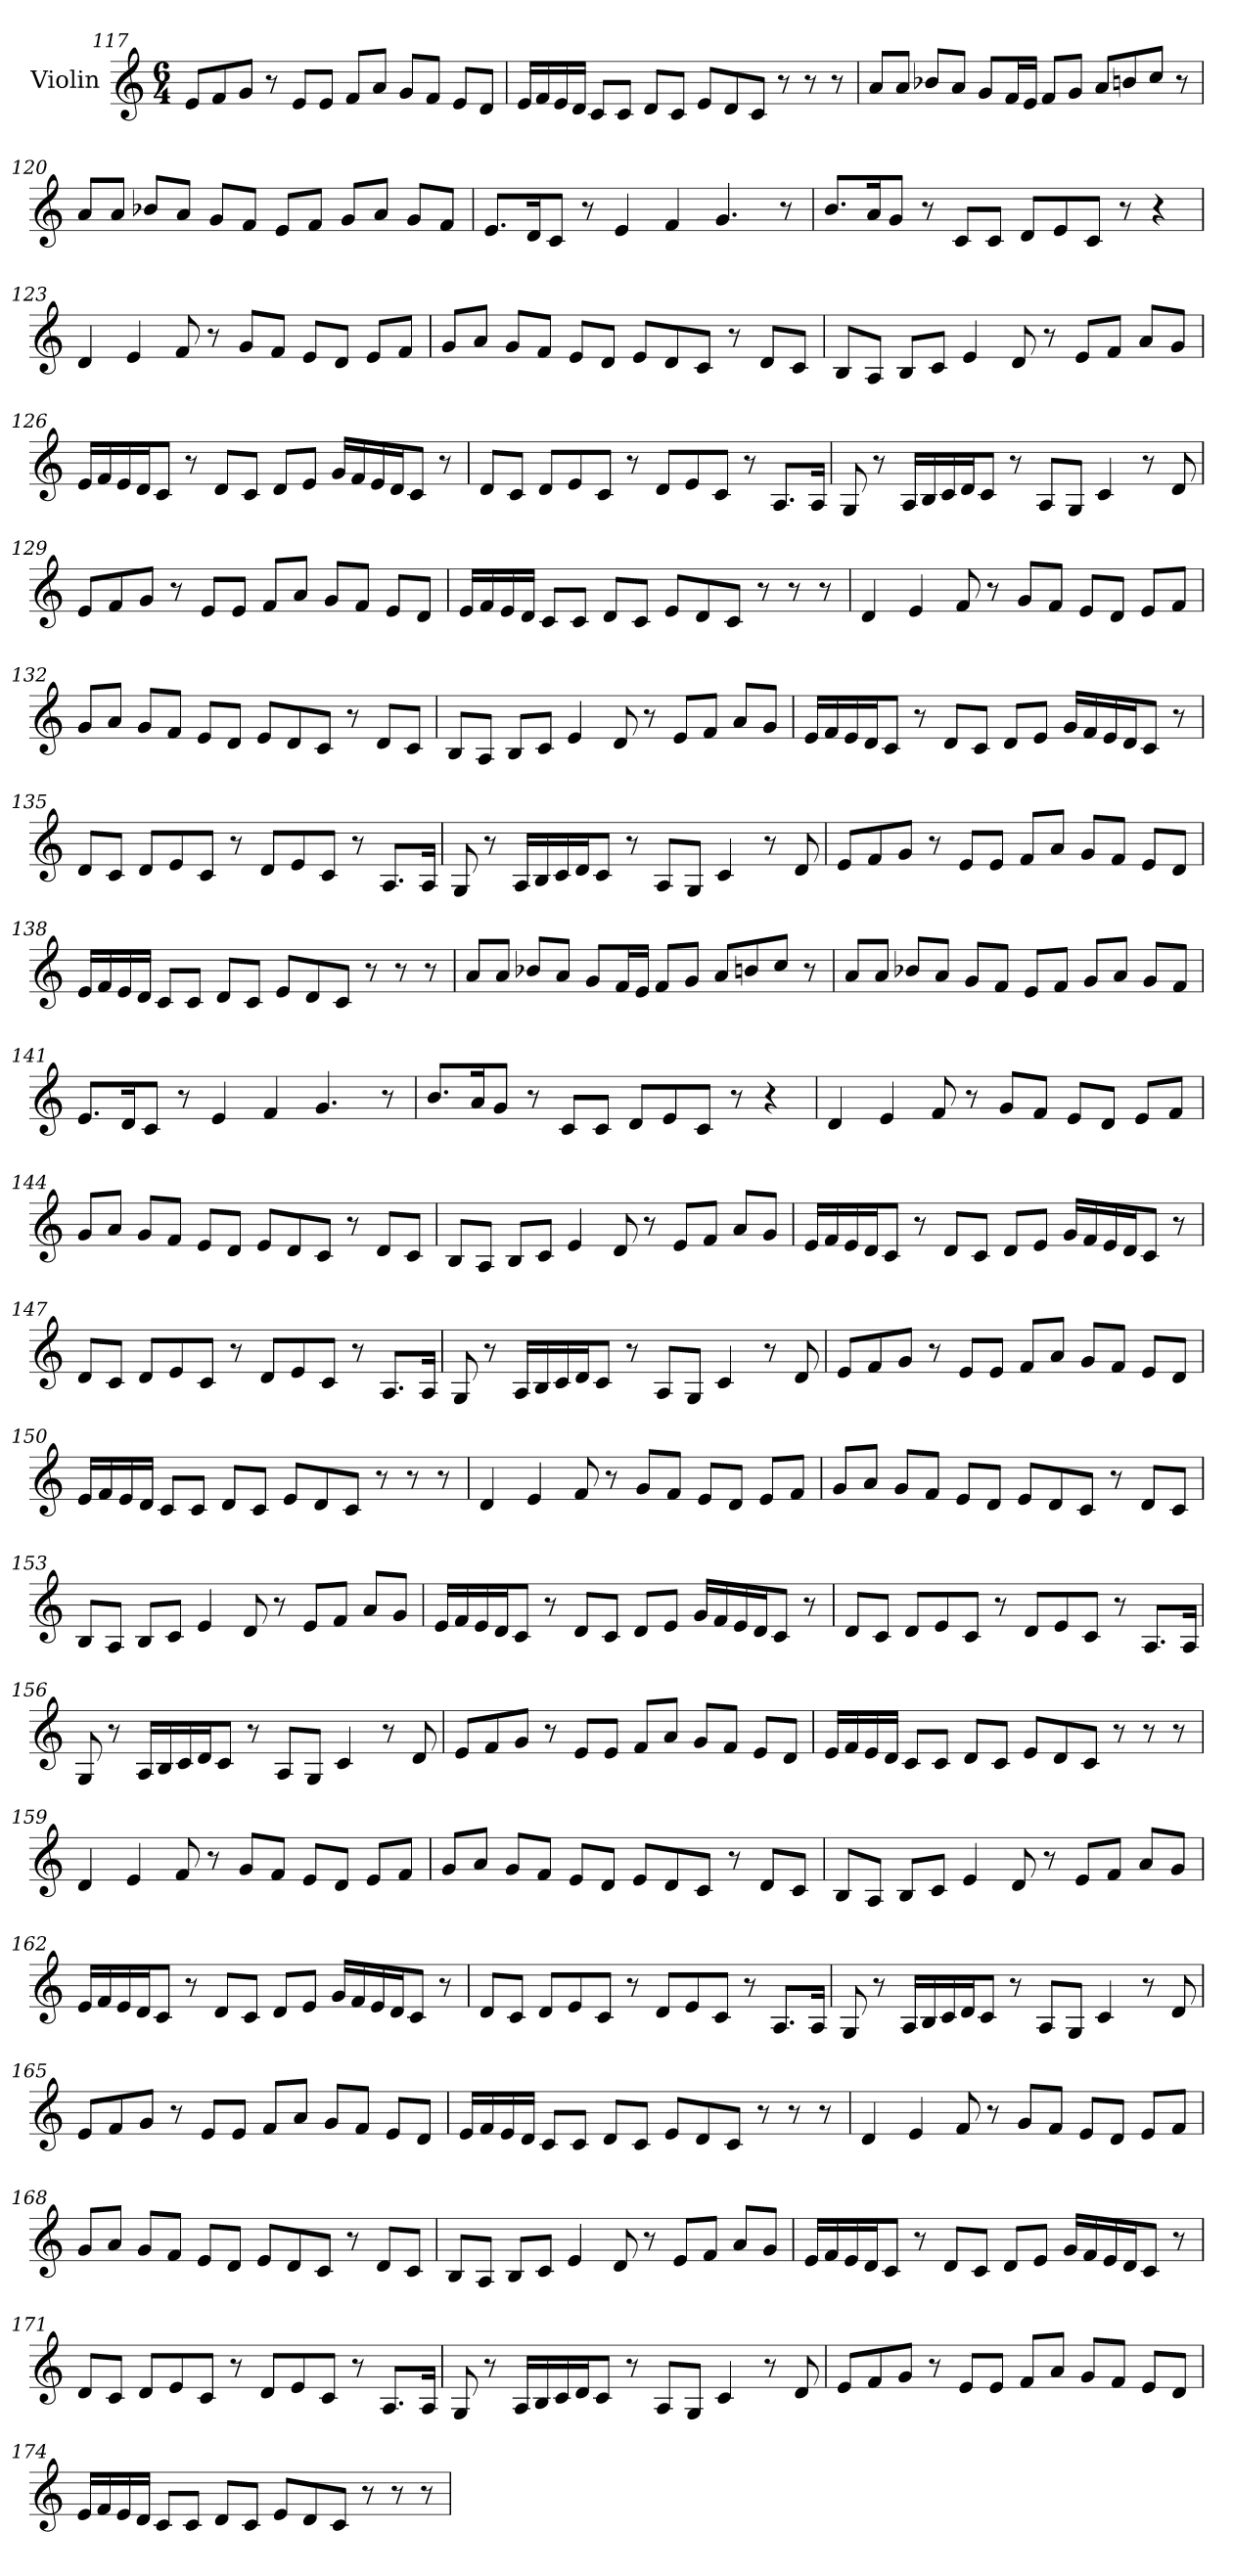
**kern
*part1
*staff1
*I"Violin
*clefG2
*k[]
*M6/4
=117
8e/L
8f/
8g/J
8r
8e/L
8e/J
8f/L
8a/J
8g/L
8f/J
8e/L
8d/J
!!LO:LB:g=z
=118
16e/LL
16f/
16e/
16d/JJ
8c/L
8c/J
8d/L
8c/J
8e/L
8d/
8c/J
8r
8r
8r
!!LO:LB:g=z
=119
8a/L
8a/J
8b-X/L
8a/J
8g/L
16f/L
16e/JJ
8f/L
8g/J
8a/L
8bn/
8cc/J
8r
=120
8a/L
8a/J
8b-X/L
8a/J
8g/L
8f/J
8e/L
8f/J
8g/L
8a/J
8g/L
8f/J
=121
8.e/L
16d/K
8c/J
8r
4e/
4f/
4.g/
8r
!!LO:LB:g=z
=122
8.b/L
16a/K
8g/J
8r
8c/L
8c/J
8d/L
8e/
8c/J
8r
4r
=123
4d/
4e/
8f/
8r
8g/L
8f/J
8e/L
8d/J
8e/L
8f/J
=124
8g/L
8a/J
8g/L
8f/J
8e/L
8d/J
8e/L
8d/
8c/J
8r
8d/L
8c/J
!!LO:PB:g=z
=125
8B/L
8A/J
8B/L
8c/J
4e/
8d/
8r
8e/L
8f/J
8a/L
8g/J
=126
16e/LL
16f/
16e/
16d/J
8c/J
8r
8d/L
8c/J
8d/L
8e/J
16g/LL
16f/
16e/
16d/J
8c/J
8r
!!LO:LB:g=z
=127
8d/L
8c/J
8d/L
8e/
8c/J
8r
8d/L
8e/
8c/J
8r
8.A/L
16A/Jk
!!LO:LB:g=z
=128
8G/
8r
16A/LL
16B/
16c/
16d/J
8c/J
8r
8A/L
8G/J
4c/
8r
8d/
=129
8e/L
8f/
8g/J
8r
8e/L
8e/J
8f/L
8a/J
8g/L
8f/J
8e/L
8d/J
!!LO:LB:g=z
=130
16e/LL
16f/
16e/
16d/JJ
8c/L
8c/J
8d/L
8c/J
8e/L
8d/
8c/J
8r
8r
8r
!!LO:PB:g=z
=131
4d/
4e/
8f/
8r
8g/L
8f/J
8e/L
8d/J
8e/L
8f/J
=132
8g/L
8a/J
8g/L
8f/J
8e/L
8d/J
8e/L
8d/
8c/J
8r
8d/L
8c/J
=133
8B/L
8A/J
8B/L
8c/J
4e/
8d/
8r
8e/L
8f/J
8a/L
8g/J
!!LO:LB:g=z
=134
16e/LL
16f/
16e/
16d/J
8c/J
8r
8d/L
8c/J
8d/L
8e/J
16g/LL
16f/
16e/
16d/J
8c/J
8r
=135
8d/L
8c/J
8d/L
8e/
8c/J
8r
8d/L
8e/
8c/J
8r
8.A/L
16A/Jk
!!LO:LB:g=z
=136
8G/
8r
16A/LL
16B/
16c/
16d/J
8c/J
8r
8A/L
8G/J
4c/
8r
8d/
=137
8e/L
8f/
8g/J
8r
8e/L
8e/J
8f/L
8a/J
8g/L
8f/J
8e/L
8d/J
!!LO:LB:g=z
=138
16e/LL
16f/
16e/
16d/JJ
8c/L
8c/J
8d/L
8c/J
8e/L
8d/
8c/J
8r
8r
8r
!!LO:LB:g=z
=139
8a/L
8a/J
8b-X/L
8a/J
8g/L
16f/L
16e/JJ
8f/L
8g/J
8a/L
8bn/
8cc/J
8r
=140
8a/L
8a/J
8b-X/L
8a/J
8g/L
8f/J
8e/L
8f/J
8g/L
8a/J
8g/L
8f/J
=141
8.e/L
16d/K
8c/J
8r
4e/
4f/
4.g/
8r
!!LO:LB:g=z
=142
8.b/L
16a/K
8g/J
8r
8c/L
8c/J
8d/L
8e/
8c/J
8r
4r
=143
4d/
4e/
8f/
8r
8g/L
8f/J
8e/L
8d/J
8e/L
8f/J
=144
8g/L
8a/J
8g/L
8f/J
8e/L
8d/J
8e/L
8d/
8c/J
8r
8d/L
8c/J
!!LO:LB:g=z
=145
8B/L
8A/J
8B/L
8c/J
4e/
8d/
8r
8e/L
8f/J
8a/L
8g/J
=146
16e/LL
16f/
16e/
16d/J
8c/J
8r
8d/L
8c/J
8d/L
8e/J
16g/LL
16f/
16e/
16d/J
8c/J
8r
!!LO:LB:g=z
=147
8d/L
8c/J
8d/L
8e/
8c/J
8r
8d/L
8e/
8c/J
8r
8.A/L
16A/Jk
!!LO:PB:g=z
=148
8G/
8r
16A/LL
16B/
16c/
16d/J
8c/J
8r
8A/L
8G/J
4c/
8r
8d/
=149
8e/L
8f/
8g/J
8r
8e/L
8e/J
8f/L
8a/J
8g/L
8f/J
8e/L
8d/J
!!LO:LB:g=z
=150
16e/LL
16f/
16e/
16d/JJ
8c/L
8c/J
8d/L
8c/J
8e/L
8d/
8c/J
8r
8r
8r
!!LO:LB:g=z
=151
4d/
4e/
8f/
8r
8g/L
8f/J
8e/L
8d/J
8e/L
8f/J
=152
8g/L
8a/J
8g/L
8f/J
8e/L
8d/J
8e/L
8d/
8c/J
8r
8d/L
8c/J
=153
8B/L
8A/J
8B/L
8c/J
4e/
8d/
8r
8e/L
8f/J
8a/L
8g/J
!!LO:PB:g=z
=154
16e/LL
16f/
16e/
16d/J
8c/J
8r
8d/L
8c/J
8d/L
8e/J
16g/LL
16f/
16e/
16d/J
8c/J
8r
=155
8d/L
8c/J
8d/L
8e/
8c/J
8r
8d/L
8e/
8c/J
8r
8.A/L
16A/Jk
!!LO:LB:g=z
=156
8G/
8r
16A/LL
16B/
16c/
16d/J
8c/J
8r
8A/L
8G/J
4c/
8r
8d/
=157
8e/L
8f/
8g/J
8r
8e/L
8e/J
8f/L
8a/J
8g/L
8f/J
8e/L
8d/J
!!LO:LB:g=z
=158
16e/LL
16f/
16e/
16d/JJ
8c/L
8c/J
8d/L
8c/J
8e/L
8d/
8c/J
8r
8r
8r
!!LO:LB:g=z
=159
4d/
4e/
8f/
8r
8g/L
8f/J
8e/L
8d/J
8e/L
8f/J
=160
8g/L
8a/J
8g/L
8f/J
8e/L
8d/J
8e/L
8d/
8c/J
8r
8d/L
8c/J
=161
8B/L
8A/J
8B/L
8c/J
4e/
8d/
8r
8e/L
8f/J
8a/L
8g/J
!!LO:LB:g=z
=162
16e/LL
16f/
16e/
16d/J
8c/J
8r
8d/L
8c/J
8d/L
8e/J
16g/LL
16f/
16e/
16d/J
8c/J
8r
=163
8d/L
8c/J
8d/L
8e/
8c/J
8r
8d/L
8e/
8c/J
8r
8.A/L
16A/Jk
!!LO:LB:g=z
=164
8G/
8r
16A/LL
16B/
16c/
16d/J
8c/J
8r
8A/L
8G/J
4c/
8r
8d/
=165
8e/L
8f/
8g/J
8r
8e/L
8e/J
8f/L
8a/J
8g/L
8f/J
8e/L
8d/J
!!LO:LB:g=z
=166
16e/LL
16f/
16e/
16d/JJ
8c/L
8c/J
8d/L
8c/J
8e/L
8d/
8c/J
8r
8r
8r
!!LO:LB:g=z
=167
4d/
4e/
8f/
8r
8g/L
8f/J
8e/L
8d/J
8e/L
8f/J
=168
8g/L
8a/J
8g/L
8f/J
8e/L
8d/J
8e/L
8d/
8c/J
8r
8d/L
8c/J
=169
8B/L
8A/J
8B/L
8c/J
4e/
8d/
8r
8e/L
8f/J
8a/L
8g/J
!!LO:PB:g=z
=170
16e/LL
16f/
16e/
16d/J
8c/J
8r
8d/L
8c/J
8d/L
8e/J
16g/LL
16f/
16e/
16d/J
8c/J
8r
=171
8d/L
8c/J
8d/L
8e/
8c/J
8r
8d/L
8e/
8c/J
8r
8.A/L
16A/Jk
!!LO:LB:g=z
=172
8G/
8r
16A/LL
16B/
16c/
16d/J
8c/J
8r
8A/L
8G/J
4c/
8r
8d/
=173
8e/L
8f/
8g/J
8r
8e/L
8e/J
8f/L
8a/J
8g/L
8f/J
8e/L
8d/J
!!LO:LB:g=z
=174
16e/LL
16f/
16e/
16d/JJ
8c/L
8c/J
8d/L
8c/J
8e/L
8d/
8c/J
8r
8r
8r
=
*-
